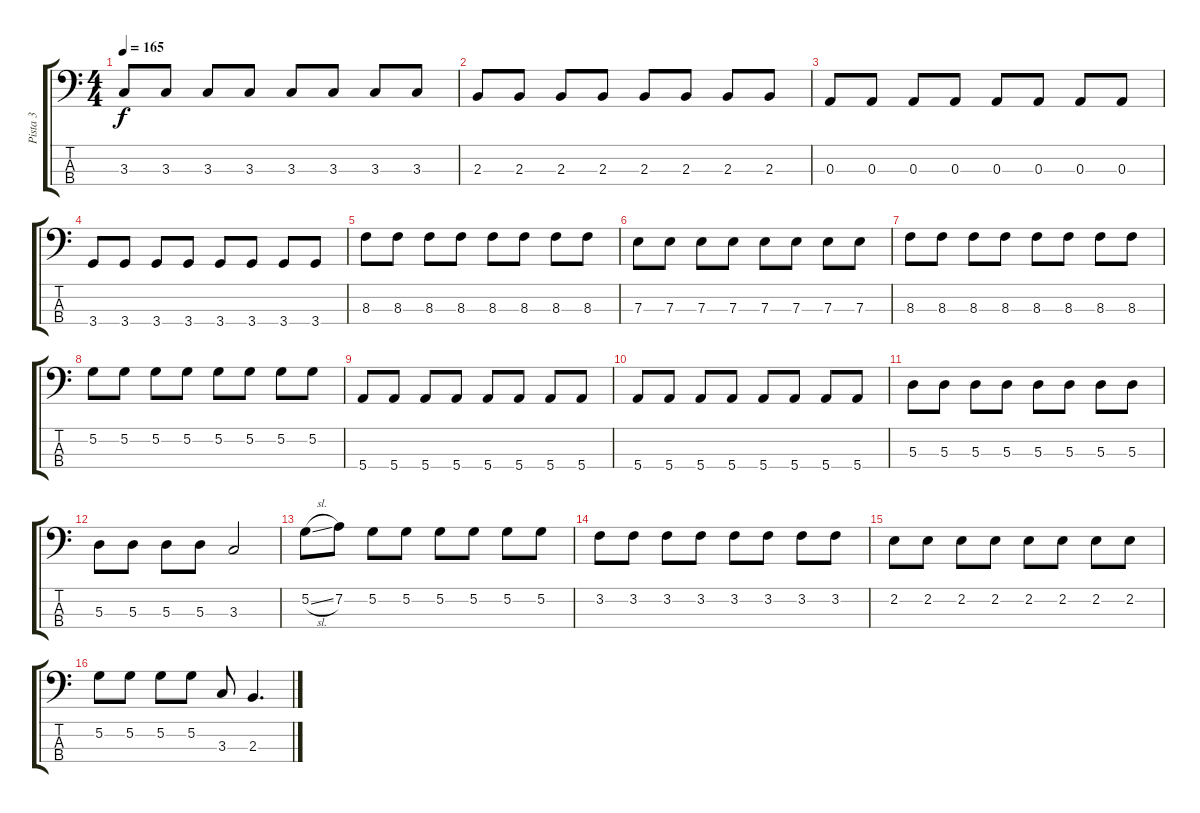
\track ("Pista 3" "Pista 3") {instrument electricbassfinger}
\staff {score tabs}
\tuning (G2 D2 A1 E1) {hide}
\ts (4 4)
\tempo 165
\clef f4
\ks c
3.3.8{dy f} 3.3.8 3.3.8 3.3.8 3.3.8 3.3.8 3.3.8 3.3.8 |
2.3.8 2.3.8 2.3.8 2.3.8 2.3.8 2.3.8 2.3.8 2.3.8 |
0.3.8 0.3.8 0.3.8 0.3.8 0.3.8 0.3.8 0.3.8 0.3.8 |
3.4.8 3.4.8 3.4.8 3.4.8 3.4.8 3.4.8 3.4.8 3.4.8 |
8.3.8 8.3.8 8.3.8 8.3.8 8.3.8 8.3.8 8.3.8 8.3.8 |
7.3.8 7.3.8 7.3.8 7.3.8 7.3.8 7.3.8 7.3.8 7.3.8 |
8.3.8 8.3.8 8.3.8 8.3.8 8.3.8 8.3.8 8.3.8 8.3.8 |
5.2.8 5.2.8 5.2.8 5.2.8 5.2.8 5.2.8 5.2.8 5.2.8 |
5.4.8 5.4.8 5.4.8 5.4.8 5.4.8 5.4.8 5.4.8 5.4.8 |
5.4.8 5.4.8 5.4.8 5.4.8 5.4.8 5.4.8 5.4.8 5.4.8 |
5.3.8 5.3.8 5.3.8 5.3.8 5.3.8 5.3.8 5.3.8 5.3.8 |
5.3.8 5.3.8 5.3.8 5.3.8 3.3.2 |
5.2{sl}.8 7.2.8 5.2.8 5.2.8 5.2.8 5.2.8 5.2.8 5.2.8 |
3.2.8 3.2.8 3.2.8 3.2.8 3.2.8 3.2.8 3.2.8 3.2.8 |
2.2.8 2.2.8 2.2.8 2.2.8 2.2.8 2.2.8 2.2.8 2.2.8 |
5.2.8 5.2.8 5.2.8 5.2.8 3.3.8 2.3.4{d}
